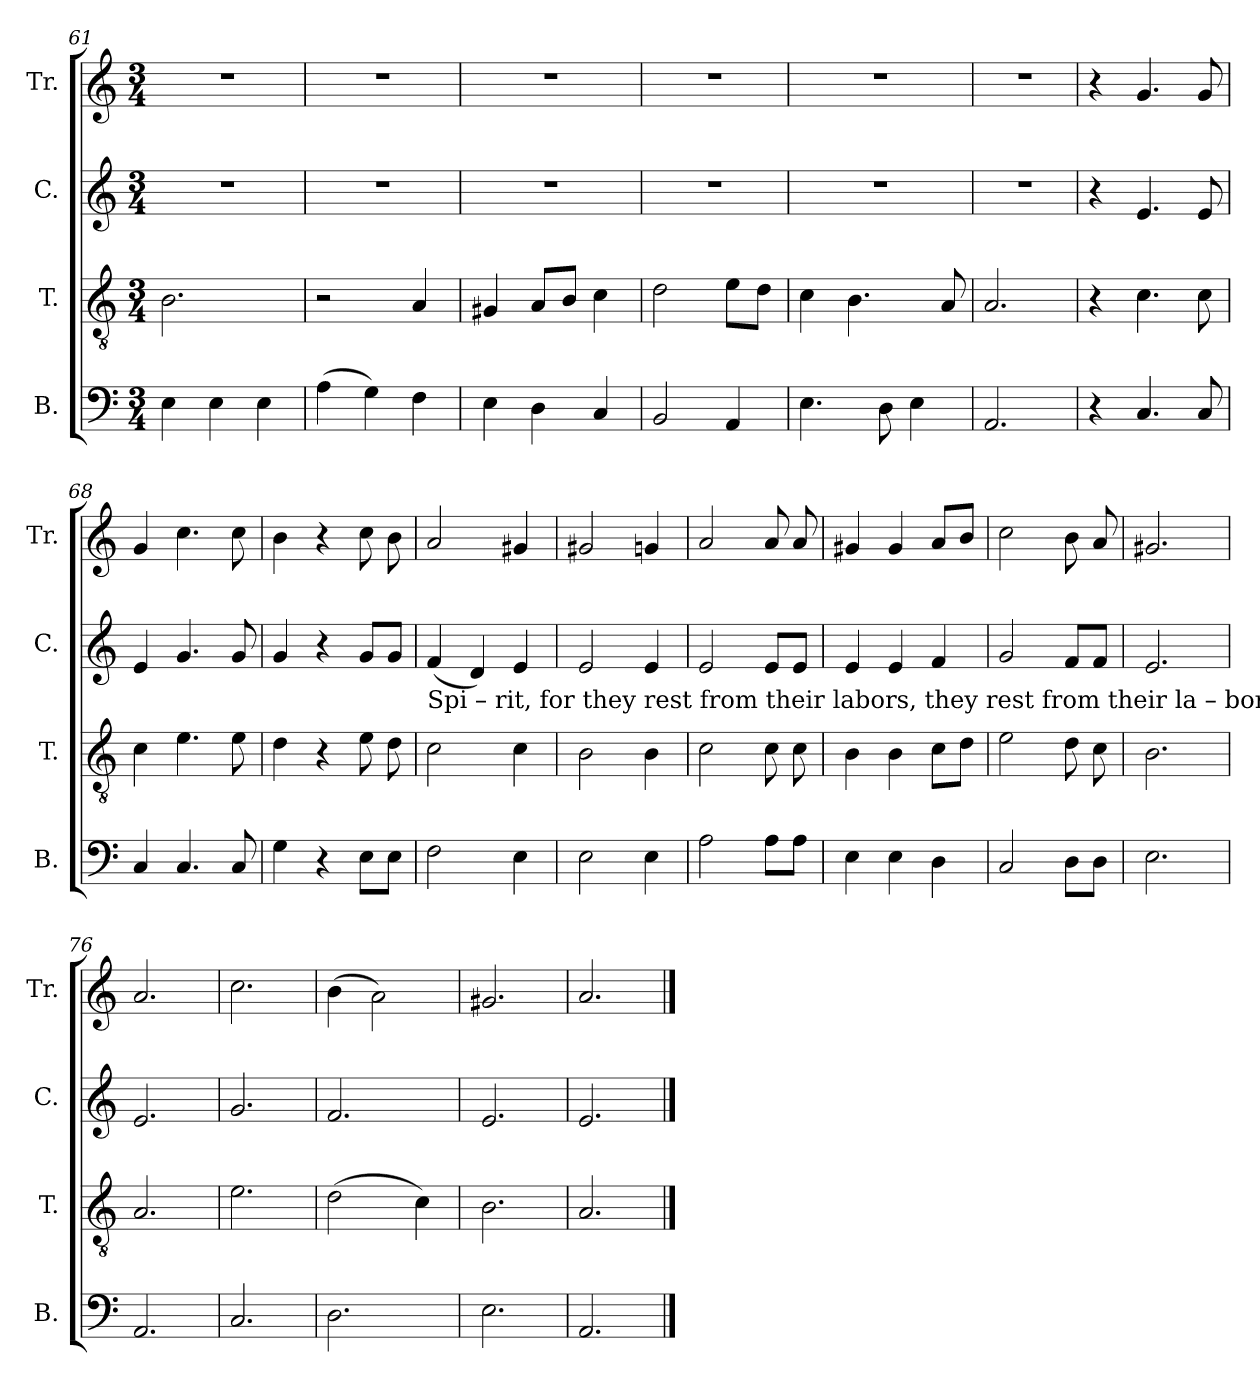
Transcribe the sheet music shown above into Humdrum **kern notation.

**kern	**kern	**kern	**kern
*part4	*part3	*part2	*part1
*staff4	*staff3	*staff2	*staff1
*I"B.	*I"T.	*I"C.	*I"Tr.
*I'B.	*I'T.	*I'C.	*I'Tr.
*clefF4	*clefGv2	*clefG2	*clefG2
*k[]	*k[]	*k[]	*k[]
*M3/4	*M3/4	*M3/4	*M3/4
=61	=61	=61	=61
4E!\	2.B!\	2.r	2.r
4E!\	.	.	.
4E!\	.	.	.
=62	=62	=62	=62
(>4A!\	2r	2.r	2.r
4G!\)	.	.	.
4F!\	4A!/	.	.
=63	=63	=63	=63
4E!\	4G#X!/	2.r	2.r
4D!\	8A!/L	.	.
.	8B!/J	.	.
4C!/	4c!\	.	.
=64	=64	=64	=64
2BB!/	2d!\	2.r	2.r
4AA!/	8e!\L	.	.
.	8d!\J	.	.
=65	=65	=65	=65
4.E!\	4c!\	2.r	2.r
.	4.B!\	.	.
8D!\	.	.	.
4E!\	.	.	.
.	8A!/	.	.
=66	=66	=66	=66
2.AA!/	2.A!/	2.r	2.r
=67	=67	=67	=67
4r	4r	4r	4r
4.C!/	4.c!\	4.e!/	4.g!/
8C!/	8c!\	8e!/	8g!/
=68	=68	=68	=68
4C!/	4c!\	4e!/	4g!/
4.C!/	4.e!\	4.g!/	4.cc!\
8C!/	8e!\	8g!/	8cc!\
=69	=69	=69	=69
4G!\	4d!\	4g!/	4b!\
4r	4r	4r	4r
8E!\L	8e!\	8g!/L	8cc!\
8E!\J	8d!\	8g!/J	8b!\
!!LO:LB:g=z
=70	=70	=70	=70
!	!	!LO:TX:b:t=Spi   –  rit,    for   they  rest  from their   labors,   they    rest  from  their   la  –   bors,    from    their            la   –   bors.	!
2F!\	2c!\	(<4f!/	2a!/
.	.	4d!/)	.
4E!\	4c!\	4e!/	4g#X!/
=71	=71	=71	=71
2E!\	2B!\	2e!/	2g#X!/
4E!\	4B!\	4e!/	4gn!/
=72	=72	=72	=72
2A!\	2c!\	2e!/	2a!/
8A!\L	8c!\	8e!/L	8a!/
8A!\J	8c!\	8e!/J	8a!/
=73	=73	=73	=73
4E!\	4B!\	4e!/	4g#X!/
4E!\	4B!\	4e!/	4g#!/
4D!\	8c!\L	4f!/	8a!/L
.	8d!\J	.	8b!/J
=74	=74	=74	=74
2C!/	2e!\	2g!/	2cc!\
8D!\L	8d!\	8f!/L	8b!\
8D!\J	8c!\	8f!/J	8a!/
=75	=75	=75	=75
2.E!\	2.B!\	2.e!/	2.g#X!/
=76	=76	=76	=76
2.AA!/	2.A!/	2.e!/	2.a!/
=77	=77	=77	=77
2.C!/	2.e!\	2.g!/	2.cc!\
=78	=78	=78	=78
2.D!\	(>2d!\	2.f!/	(>4b!\
.	.	.	2a!\)
.	4c!\)	.	.
=79	=79	=79	=79
2.E!\	2.B!\	2.e!/	2.g#X!/
=80	=80	=80	=80
2.AA!/	2.A!/	2.e!/	2.a!/
==	==	==	==
*-	*-	*-	*-
